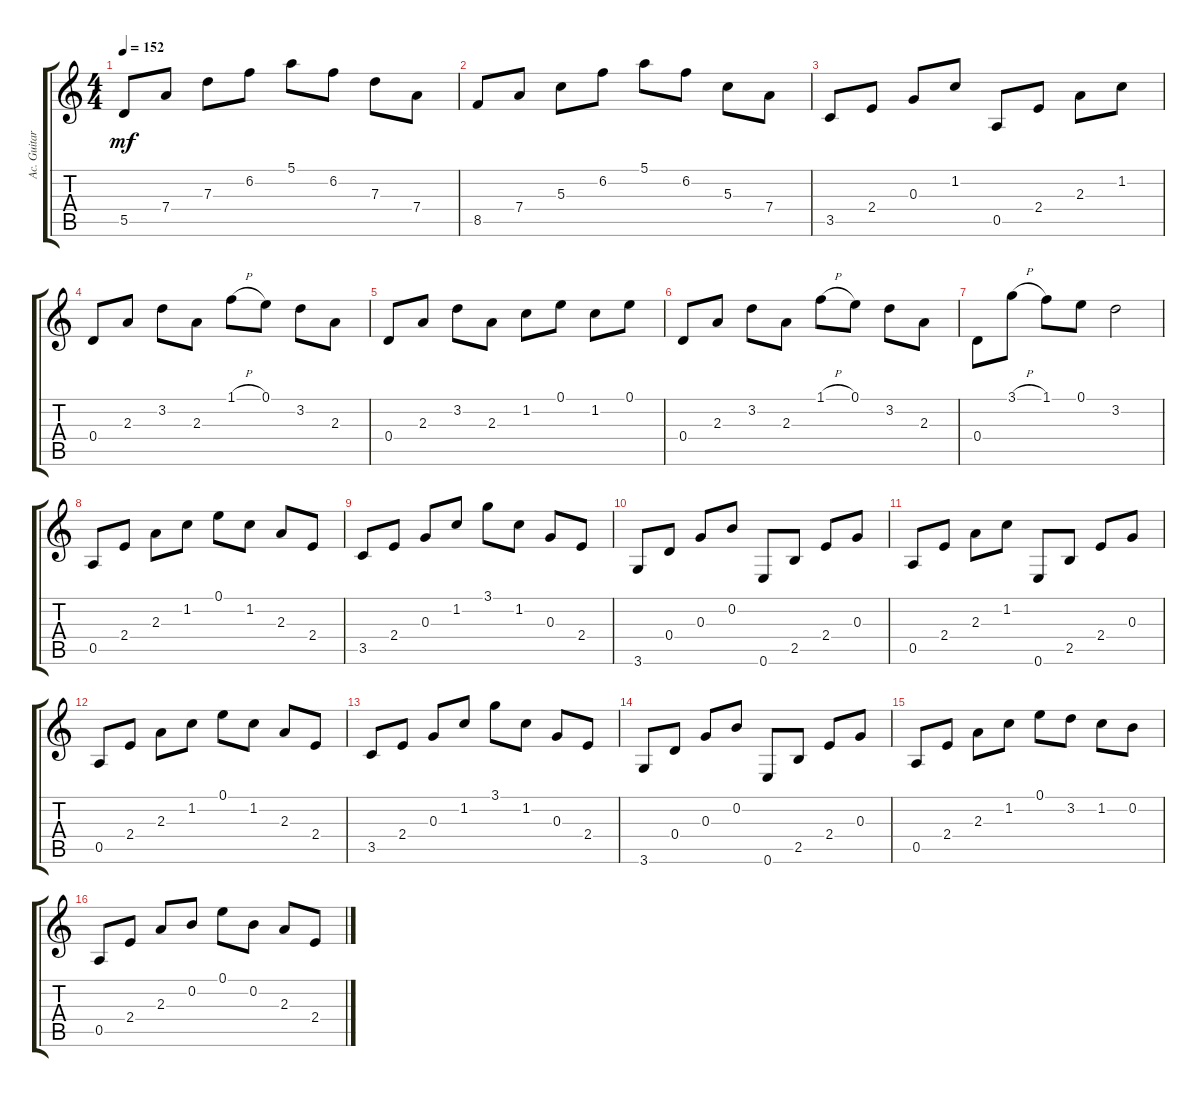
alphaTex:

\track ("Ac. Guitar II" "Ac. Guitar") {instrument acousticguitarsteel}
\staff {score tabs}
\tuning (E4 B3 G3 D3 A2 E2) {hide}
\ts (4 4)
\tempo 152
\clef g2
\ks c
5.5.8{dy mf} 7.4.8 7.3.8 6.2.8 5.1.8 6.2.8 7.3.8 7.4.8 |
8.5.8 7.4.8 5.3.8 6.2.8 5.1.8 6.2.8 5.3.8 7.4.8 |
3.5.8 2.4.8 0.3.8 1.2.8 0.5.8 2.4.8 2.3.8 1.2.8 |
0.4.8 2.3.8 3.2.8 2.3.8 1.1{h}.8 0.1.8 3.2.8 2.3.8 |
0.4.8 2.3.8 3.2.8 2.3.8 1.2.8 0.1.8 1.2.8 0.1.8 |
0.4.8 2.3.8 3.2.8 2.3.8 1.1{h}.8 0.1.8 3.2.8 2.3.8 |
0.4.8 3.1{h}.8 1.1.8 0.1.8 3.2.2 |
0.5.8 2.4.8 2.3.8 1.2.8 0.1.8 1.2.8 2.3.8 2.4.8 |
3.5.8 2.4.8 0.3.8 1.2.8 3.1.8 1.2.8 0.3.8 2.4.8 |
3.6.8 0.4.8 0.3.8 0.2.8 0.6.8 2.5.8 2.4.8 0.3.8 |
0.5.8 2.4.8 2.3.8 1.2.8 0.6.8 2.5.8 2.4.8 0.3.8 |
0.5.8 2.4.8 2.3.8 1.2.8 0.1.8 1.2.8 2.3.8 2.4.8 |
3.5.8 2.4.8 0.3.8 1.2.8 3.1.8 1.2.8 0.3.8 2.4.8 |
3.6.8 0.4.8 0.3.8 0.2.8 0.6.8 2.5.8 2.4.8 0.3.8 |
0.5.8 2.4.8 2.3.8 1.2.8 0.1.8 3.2.8 1.2.8 0.2.8 |
0.5.8 2.4.8 2.3.8 0.2.8 0.1.8 0.2.8 2.3.8 2.4.8
